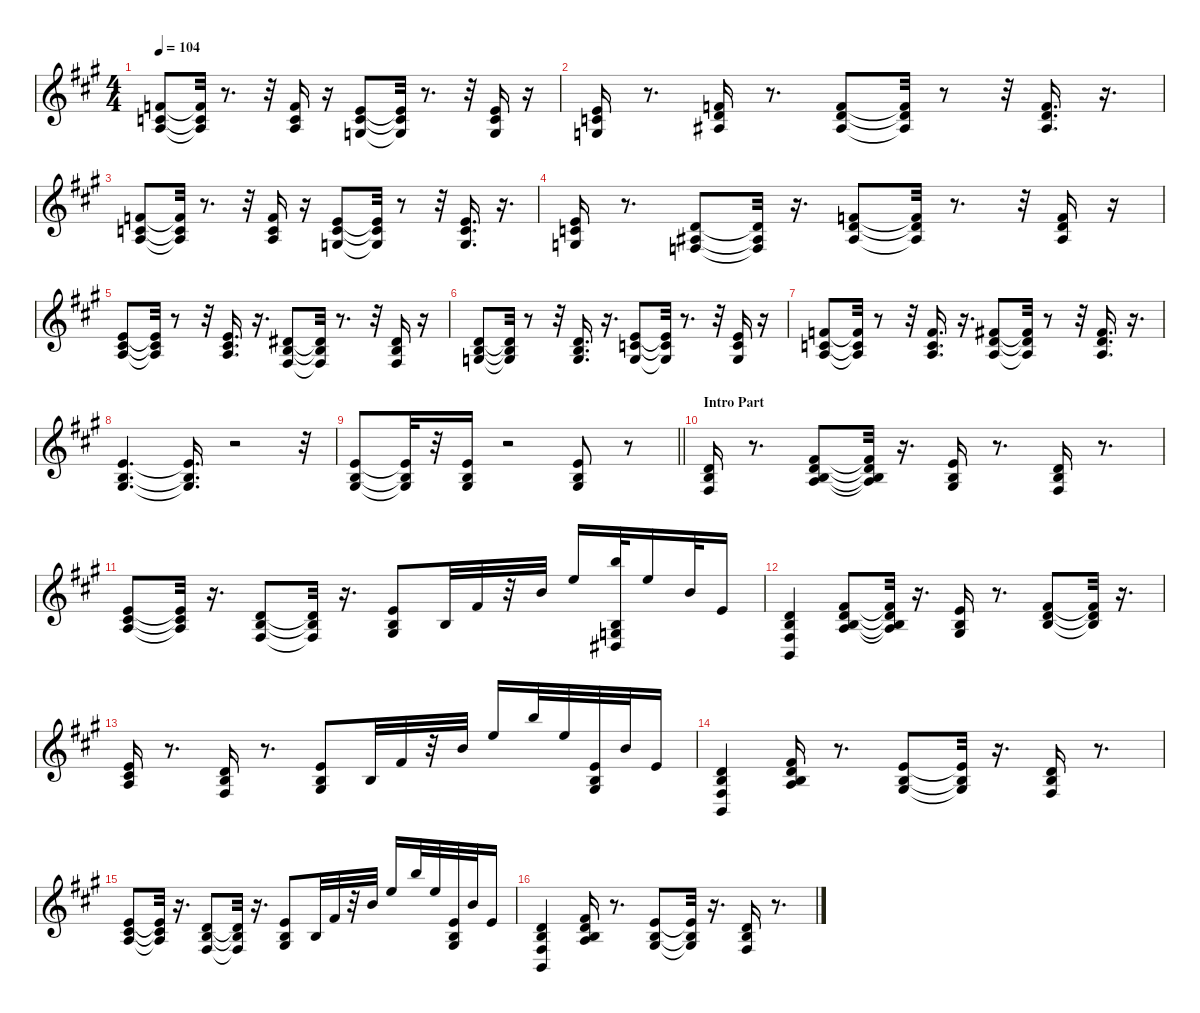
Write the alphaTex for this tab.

\defaultSystemsLayout 4
\hideDynamics
\bracketExtendMode nobrackets
\singleTrackTrackNamePolicy hidden
\multiTrackTrackNamePolicy hidden
\otherSystemsTrackNameOrientation horizontal
\track ("Piano   " "pno.") {instrument acousticgrandpiano}
\staff {score}
\tuning (E4 B3 G3 D3 A2 E2)
\ts (4 4)
\tempo 104
\clef g2
\ks a
(1.1{acc forcenatural} 1.2{acc forcenatural} 2.3{acc forcenatural}).8{dy mf beam Up} (1.1{t acc forcenatural} 1.2{t acc forcenatural} 2.3{t acc forcenatural}).32{dy f beam Up} r.8{d beam Up} r.32{beam Up} (1.1{acc forcenatural} 1.2{acc forcenatural} 2.3{acc forcenatural}).16{beam Up} r.16{beam Up} (0.1{acc forcenatural} 1.2{acc forcenatural} 0.3{acc forcenatural}).8{dy mf beam Up} (0.1{t acc forcenatural} 1.2{t acc forcenatural} 0.3{t acc forcenatural}).32{dy f beam Up} r.8{d beam Up} r.32{beam Up} (0.1{acc forcenatural} 1.2{acc forcenatural} 0.3{acc forcenatural}).16{beam Up} r.16{beam Up} |
(0.1{acc forcenatural} 1.2{acc forcenatural} 0.3{acc forcenatural}).16{dy mf beam Up} r.8{d beam Up} (1.1{acc forcenatural} 3.2{acc forcenatural} 3.3{acc #}).16{beam Up} r.8{d beam Up} (1.1{acc forcenatural} 3.2{acc forcenatural} 3.3{acc #}).8{beam Up} (1.1{t acc forcenatural} 3.2{t acc forcenatural} 3.3{t acc #}).32{dy f beam Up} r.8{beam Up} r.32{beam Up} (1.1{acc forcenatural} 3.2{acc forcenatural} 3.3{acc #}).16{d beam Up} r.16{d beam Up} |
(1.1{acc forcenatural} 1.2{acc forcenatural} 2.3{acc forcenatural}).8{dy mf beam Up} (1.1{t acc forcenatural} 1.2{t acc forcenatural} 2.3{t acc forcenatural}).32{dy f beam Up} r.8{d beam Up} r.32{beam Up} (1.1{acc forcenatural} 1.2{acc forcenatural} 2.3{acc forcenatural}).16{beam Up} r.16{beam Up} (0.1{acc forcenatural} 1.2{acc forcenatural} 0.3{acc forcenatural}).8{dy mf beam Up} (0.1{t acc forcenatural} 1.2{t acc forcenatural} 0.3{t acc forcenatural}).32{dy f beam Up} r.8{beam Up} r.32{beam Up} (0.1{acc forcenatural} 1.2{acc forcenatural} 0.3{acc forcenatural}).16{d beam Up} r.16{d beam Up} |
(0.1{acc forcenatural} 1.2{acc forcenatural} 0.3{acc forcenatural}).16{dy mf beam Up} r.8{d beam Up} (3.2{acc forcenatural} 3.3{acc #} 3.4{acc forcenatural}).8{beam Up} (3.2{t acc forcenatural} 3.3{t acc #} 3.4{t acc forcenatural}).32{dy f beam Up} r.16{d beam Up} (1.1{acc forcenatural} 3.2{acc forcenatural} 3.3{acc #}).8{dy mf beam Up} (1.1{t acc forcenatural} 3.2{t acc forcenatural} 3.3{t acc #}).32{dy f beam Up} r.8{d beam Up} r.32{beam Up} (1.1{acc forcenatural} 3.2{acc forcenatural} 3.3{acc #}).16{beam Up} r.16{beam Up} |
(0.1{acc forcenatural} 2.2{acc #} 2.3{acc forcenatural}).8{dy mf beam Up} (0.1{t acc forcenatural} 2.2{t acc #} 2.3{t acc forcenatural}).32{dy f beam Up} r.8{beam Up} r.32{beam Up} (0.1{acc forcenatural} 2.2{acc #} 2.3{acc forcenatural}).16{d beam Up} r.16{d beam Up} (4.2{acc #} 4.3{acc forcenatural} 4.4{acc #}).8{dy mf beam Up} (4.2{t acc #} 4.3{t acc forcenatural} 4.4{t acc #}).32{dy f beam Up} r.8{d beam Up} r.32{beam Up} (4.2{acc #} 4.3{acc forcenatural} 4.4{acc #}).16{beam Up} r.16{beam Up} |
(3.2{acc forcenatural} 4.3{acc forcenatural} 5.4{acc forcenatural}).8{dy mf beam Up} (3.2{t acc forcenatural} 4.3{t acc forcenatural} 5.4{t acc forcenatural}).32{dy f beam Up} r.8{beam Up} r.32{beam Up} (3.2{acc forcenatural} 4.3{acc forcenatural} 5.4{acc forcenatural}).16{d beam Up} r.16{d beam Up} (5.2{acc forcenatural} 5.3{acc forcenatural} 5.4{acc forcenatural}).8{dy mf beam Up} (5.2{t acc forcenatural} 5.3{t acc forcenatural} 5.4{t acc forcenatural}).32{dy f beam Up} r.8{d beam Up} r.32{beam Up} (5.2{acc forcenatural} 5.3{acc forcenatural} 5.4{acc forcenatural}).16{beam Up} r.16{beam Up} |
(6.2{acc forcenatural} 5.3{acc forcenatural} 7.4{acc forcenatural}).8{dy mf beam Up} (6.2{t acc forcenatural} 5.3{t acc forcenatural} 7.4{t acc forcenatural}).32{dy f beam Up} r.8{beam Up} r.32{beam Up} (6.2{acc forcenatural} 5.3{acc forcenatural} 7.4{acc forcenatural}).16{d beam Up} r.16{d beam Up} (7.2{acc #} 7.3{acc forcenatural} 7.4{acc forcenatural}).8{dy mf beam Up} (7.2{t acc #} 7.3{t acc forcenatural} 7.4{t acc forcenatural}).32{dy f beam Up} r.8{beam Up} r.32{beam Up} (7.2{acc #} 7.3{acc forcenatural} 7.4{acc forcenatural}).16{d beam Up} r.16{d beam Up} |
(0.1{acc forcenatural} 0.2{acc forcenatural} 6.4{acc #}).4{d dy mf beam Up} (0.1{t acc forcenatural} 0.2{t acc forcenatural} 6.4{t acc #}).16{d dy f beam Up} r.2{beam Up} r.32{beam Up} |
\barLineRight lightlight
(0.1{acc forcenatural} 0.2{acc forcenatural} 1.3{acc #}).8{dy mf beam Up} (0.1{t acc forcenatural} 0.2{t acc forcenatural} 1.3{t acc #}).32{dy f beam Up} r.32{beam Up} (0.1{acc forcenatural} 0.2{acc forcenatural} 1.3{acc #}).16{beam Up} r.2{beam Up} (0.1{acc forcenatural} 0.2{acc forcenatural} 1.3{acc #}).8{beam Up} r.8{beam Up} |
\section ("" "Intro Part")
(3.2{acc forcenatural} 4.3{acc forcenatural} 4.4{acc #}).16{dy mf beam Up} r.8{d beam Up} (0.2{acc forcenatural} 11.3{acc #} 12.4{acc forcenatural} 12.5{acc forcenatural}).8{beam Up} (0.2{t acc forcenatural} 11.3{t acc #} 12.4{t acc forcenatural} 12.5{t acc forcenatural}).32{dy f beam Up} r.16{d beam Up} (0.1{acc forcenatural} 0.2{acc forcenatural} 6.4{acc #}).16{dy mf beam Up} r.8{d beam Up} (3.2{acc forcenatural} 4.3{acc forcenatural} 4.4{acc #}).16{beam Up} r.8{d beam Up} |
(0.1{acc forcenatural} 2.2{acc #} 2.3{acc forcenatural}).8{beam Up} (0.1{t acc forcenatural} 2.2{t acc #} 2.3{t acc forcenatural}).32{dy f beam Up} r.16{d beam Up} (3.2{acc forcenatural} 4.3{acc forcenatural} 4.4{acc #}).8{dy mf beam Up} (3.2{t acc forcenatural} 4.3{t acc forcenatural} 4.4{t acc #}).32{dy f beam Up} r.16{d beam Up} (0.1{acc forcenatural} 0.2{acc forcenatural} 1.3{acc #}).8{dy mf beam Up} 0.2{acc forcenatural}.32{dy f beam Up} 2.1{acc #}.32{beam Up} r.32{beam Up} 7.1{acc forcenatural}.32{beam Up} 12.1{acc forcenatural}.16{beam Up} (19.1{acc forcenatural} 0.3{acc forcenatural} 14.5{acc forcenatural} 11.6{acc #}).32{beam Up} 12.1{acc forcenatural}.16{beam Up} 12.2{acc forcenatural}.32{beam Up} 9.3{acc forcenatural}.16{beam Up} |
(7.3{acc forcenatural} 9.4{acc forcenatural} 9.5{acc #} 7.6{acc forcenatural}).4{dy mf beam Up} (0.2{acc forcenatural} 11.3{acc #} 12.4{acc forcenatural} 12.5{acc forcenatural}).8{beam Up} (0.2{t acc forcenatural} 11.3{t acc #} 12.4{t acc forcenatural} 12.5{t acc forcenatural}).32{dy f beam Up} r.16{d beam Up} (0.1{acc forcenatural} 0.2{acc forcenatural} 11.5{acc #}).16{dy mf beam Up} r.8{d beam Up} (0.2{acc forcenatural} 11.3{acc #} 12.4{acc forcenatural}).8{beam Up} (0.2{t acc forcenatural} 11.3{t acc #} 12.4{t acc forcenatural}).32{dy f beam Up} r.16{d beam Up} |
(0.1{acc forcenatural} 11.4{acc #} 12.5{acc forcenatural}).16{dy mf beam Up} r.8{d beam Up} (0.2{acc forcenatural} 7.3{acc forcenatural} 9.5{acc #}).16{beam Up} r.8{d beam Up} (0.1{acc forcenatural} 0.2{acc forcenatural} 6.4{acc #}).8{beam Up} 0.2{acc forcenatural}.32{dy f beam Up} 2.1{acc #}.32{beam Up} r.32{beam Up} 7.1{acc forcenatural}.32{beam Up} 12.1{acc forcenatural}.16{beam Up} 19.1{acc forcenatural}.32{beam Up} 17.2{acc forcenatural}.32{beam Up} (14.4{acc forcenatural} 14.5{acc forcenatural} 16.6{acc #}).32{beam Up} 16.3{acc forcenatural}.32{beam Up} 14.4{acc forcenatural}.16{beam Up} |
(7.3{acc forcenatural} 9.4{acc forcenatural} 9.5{acc #} 7.6{acc forcenatural}).4{dy mf beam Up} (0.2{acc forcenatural} 11.3{acc #} 12.4{acc forcenatural} 12.5{acc forcenatural}).16{beam Up} r.8{d beam Up} (0.1{acc forcenatural} 0.2{acc forcenatural} 11.5{acc #}).8{beam Up} (0.1{t acc forcenatural} 0.2{t acc forcenatural} 11.5{t acc #}).32{dy f beam Up} r.16{d beam Up} (7.3{acc forcenatural} 9.4{acc forcenatural} 9.5{acc #}).16{dy mf beam Up} r.8{d beam Up} |
(0.1{acc forcenatural} 6.3{acc #} 7.4{acc forcenatural}).8{beam Up} (0.1{t acc forcenatural} 6.3{t acc #} 7.4{t acc forcenatural}).32{dy f beam Up} r.16{d beam Up} (0.2{acc forcenatural} 7.3{acc forcenatural} 9.5{acc #}).8{dy mf beam Up} (0.2{t acc forcenatural} 7.3{t acc forcenatural} 9.5{t acc #}).32{dy f beam Up} r.16{d beam Up} (0.1{acc forcenatural} 0.2{acc forcenatural} 6.4{acc #}).8{dy mf beam Up} 0.2{acc forcenatural}.32{dy f beam Up} 2.1{acc #}.32{beam Up} r.32{beam Up} 7.1{acc forcenatural}.32{beam Up} 12.1{acc forcenatural}.16{beam Up} 19.1{acc forcenatural}.32{beam Up} 17.2{acc forcenatural}.32{beam Up} (14.4{acc forcenatural} 14.5{acc forcenatural} 16.6{acc #}).32{beam Up} 16.3{acc forcenatural}.32{beam Up} 14.4{acc forcenatural}.16{beam Up} |
(7.3{acc forcenatural} 9.4{acc forcenatural} 9.5{acc #} 7.6{acc forcenatural}).4{dy mf beam Up} (0.2{acc forcenatural} 11.3{acc #} 12.4{acc forcenatural} 12.5{acc forcenatural}).16{beam Up} r.8{d beam Up} (0.1{acc forcenatural} 0.2{acc forcenatural} 11.5{acc #}).8{beam Up} (0.1{t acc forcenatural} 0.2{t acc forcenatural} 11.5{t acc #}).32{dy f beam Up} r.16{d beam Up} (7.3{acc forcenatural} 9.4{acc forcenatural} 9.5{acc #}).16{dy mf beam Up} r.8{d beam Up}
